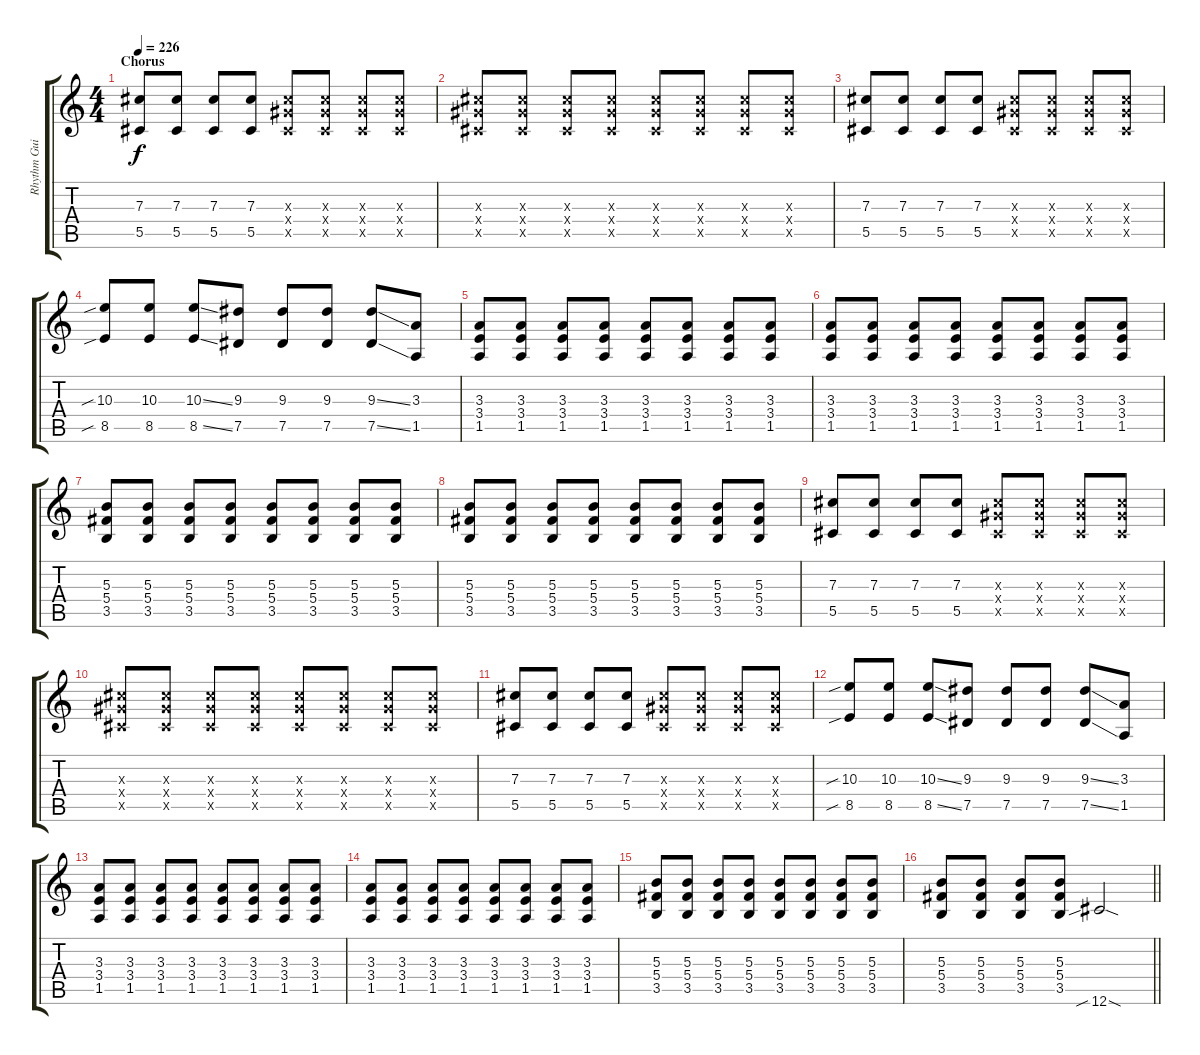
\track ("Rhythm Guitar I" "Rhythm Gui") {instrument overdrivenguitar}
\staff {score tabs}
\tuning (Eb4 Bb3 Gb3 Db3 Ab2 Db2) {hide}
\ts (4 4)
\section ("" "Chorus")
\tempo 226
\clef g2
\ks c
(7.3 5.5).8{dy f} (7.3 5.5).8 (7.3 5.5).8 (7.3 5.5).8 (7.3{x} 7.4{x} 5.5{x}).8 (7.3{x} 7.4{x} 5.5{x}).8 (7.3{x} 7.4{x} 5.5{x}).8 (7.3{x} 7.4{x} 5.5{x}).8 |
(7.3{x} 7.4{x} 5.5{x}).8 (7.3{x} 7.4{x} 5.5{x}).8 (7.3{x} 7.4{x} 5.5{x}).8 (7.3{x} 7.4{x} 5.5{x}).8 (7.3{x} 7.4{x} 5.5{x}).8 (7.3{x} 7.4{x} 5.5{x}).8 (7.3{x} 7.4{x} 5.5{x}).8 (7.3{x} 7.4{x} 5.5{x}).8 |
(7.3 5.5).8 (7.3 5.5).8 (7.3 5.5).8 (7.3 5.5).8 (7.3{x} 7.4{x} 5.5{x}).8 (7.3{x} 7.4{x} 5.5{x}).8 (7.3{x} 7.4{x} 5.5{x}).8 (7.3{x} 7.4{x} 5.5{x}).8 |
(10.3{sib} 8.5{sib}).8 (10.3 8.5).8 (10.3{ss} 8.5{ss}).8 (9.3 7.5).8 (9.3 7.5).8 (9.3 7.5).8 (9.3{ss} 7.5{ss}).8 (3.3 1.5).8 |
(3.3 3.4 1.5).8 (3.3 3.4 1.5).8 (3.3 3.4 1.5).8 (3.3 3.4 1.5).8 (3.3 3.4 1.5).8 (3.3 3.4 1.5).8 (3.3 3.4 1.5).8 (3.3 3.4 1.5).8 |
(3.3 3.4 1.5).8 (3.3 3.4 1.5).8 (3.3 3.4 1.5).8 (3.3 3.4 1.5).8 (3.3 3.4 1.5).8 (3.3 3.4 1.5).8 (3.3 3.4 1.5).8 (3.3 3.4 1.5).8 |
(5.3 5.4 3.5).8 (5.3 5.4 3.5).8 (5.3 5.4 3.5).8 (5.3 5.4 3.5).8 (5.3 5.4 3.5).8 (5.3 5.4 3.5).8 (5.3 5.4 3.5).8 (5.3 5.4 3.5).8 |
(5.3 5.4 3.5).8 (5.3 5.4 3.5).8 (5.3 5.4 3.5).8 (5.3 5.4 3.5).8 (5.3 5.4 3.5).8 (5.3 5.4 3.5).8 (5.3 5.4 3.5).8 (5.3 5.4 3.5).8 |
(7.3 5.5).8 (7.3 5.5).8 (7.3 5.5).8 (7.3 5.5).8 (7.3{x} 7.4{x} 5.5{x}).8 (7.3{x} 7.4{x} 5.5{x}).8 (7.3{x} 7.4{x} 5.5{x}).8 (7.3{x} 7.4{x} 5.5{x}).8 |
(7.3{x} 7.4{x} 5.5{x}).8 (7.3{x} 7.4{x} 5.5{x}).8 (7.3{x} 7.4{x} 5.5{x}).8 (7.3{x} 7.4{x} 5.5{x}).8 (7.3{x} 7.4{x} 5.5{x}).8 (7.3{x} 7.4{x} 5.5{x}).8 (7.3{x} 7.4{x} 5.5{x}).8 (7.3{x} 7.4{x} 5.5{x}).8 |
(7.3 5.5).8 (7.3 5.5).8 (7.3 5.5).8 (7.3 5.5).8 (7.3{x} 7.4{x} 5.5{x}).8 (7.3{x} 7.4{x} 5.5{x}).8 (7.3{x} 7.4{x} 5.5{x}).8 (7.3{x} 7.4{x} 5.5{x}).8 |
(10.3{sib} 8.5{sib}).8 (10.3 8.5).8 (10.3{ss} 8.5{ss}).8 (9.3 7.5).8 (9.3 7.5).8 (9.3 7.5).8 (9.3{ss} 7.5{ss}).8 (3.3 1.5).8 |
(3.3 3.4 1.5).8 (3.3 3.4 1.5).8 (3.3 3.4 1.5).8 (3.3 3.4 1.5).8 (3.3 3.4 1.5).8 (3.3 3.4 1.5).8 (3.3 3.4 1.5).8 (3.3 3.4 1.5).8 |
(3.3 3.4 1.5).8 (3.3 3.4 1.5).8 (3.3 3.4 1.5).8 (3.3 3.4 1.5).8 (3.3 3.4 1.5).8 (3.3 3.4 1.5).8 (3.3 3.4 1.5).8 (3.3 3.4 1.5).8 |
(5.3 5.4 3.5).8 (5.3 5.4 3.5).8 (5.3 5.4 3.5).8 (5.3 5.4 3.5).8 (5.3 5.4 3.5).8 (5.3 5.4 3.5).8 (5.3 5.4 3.5).8 (5.3 5.4 3.5).8 |
\barLineRight lightlight
(5.3 5.4 3.5).8 (5.3 5.4 3.5).8 (5.3 5.4 3.5).8 (5.3 5.4 3.5).8 12.6{sib sod}.2
